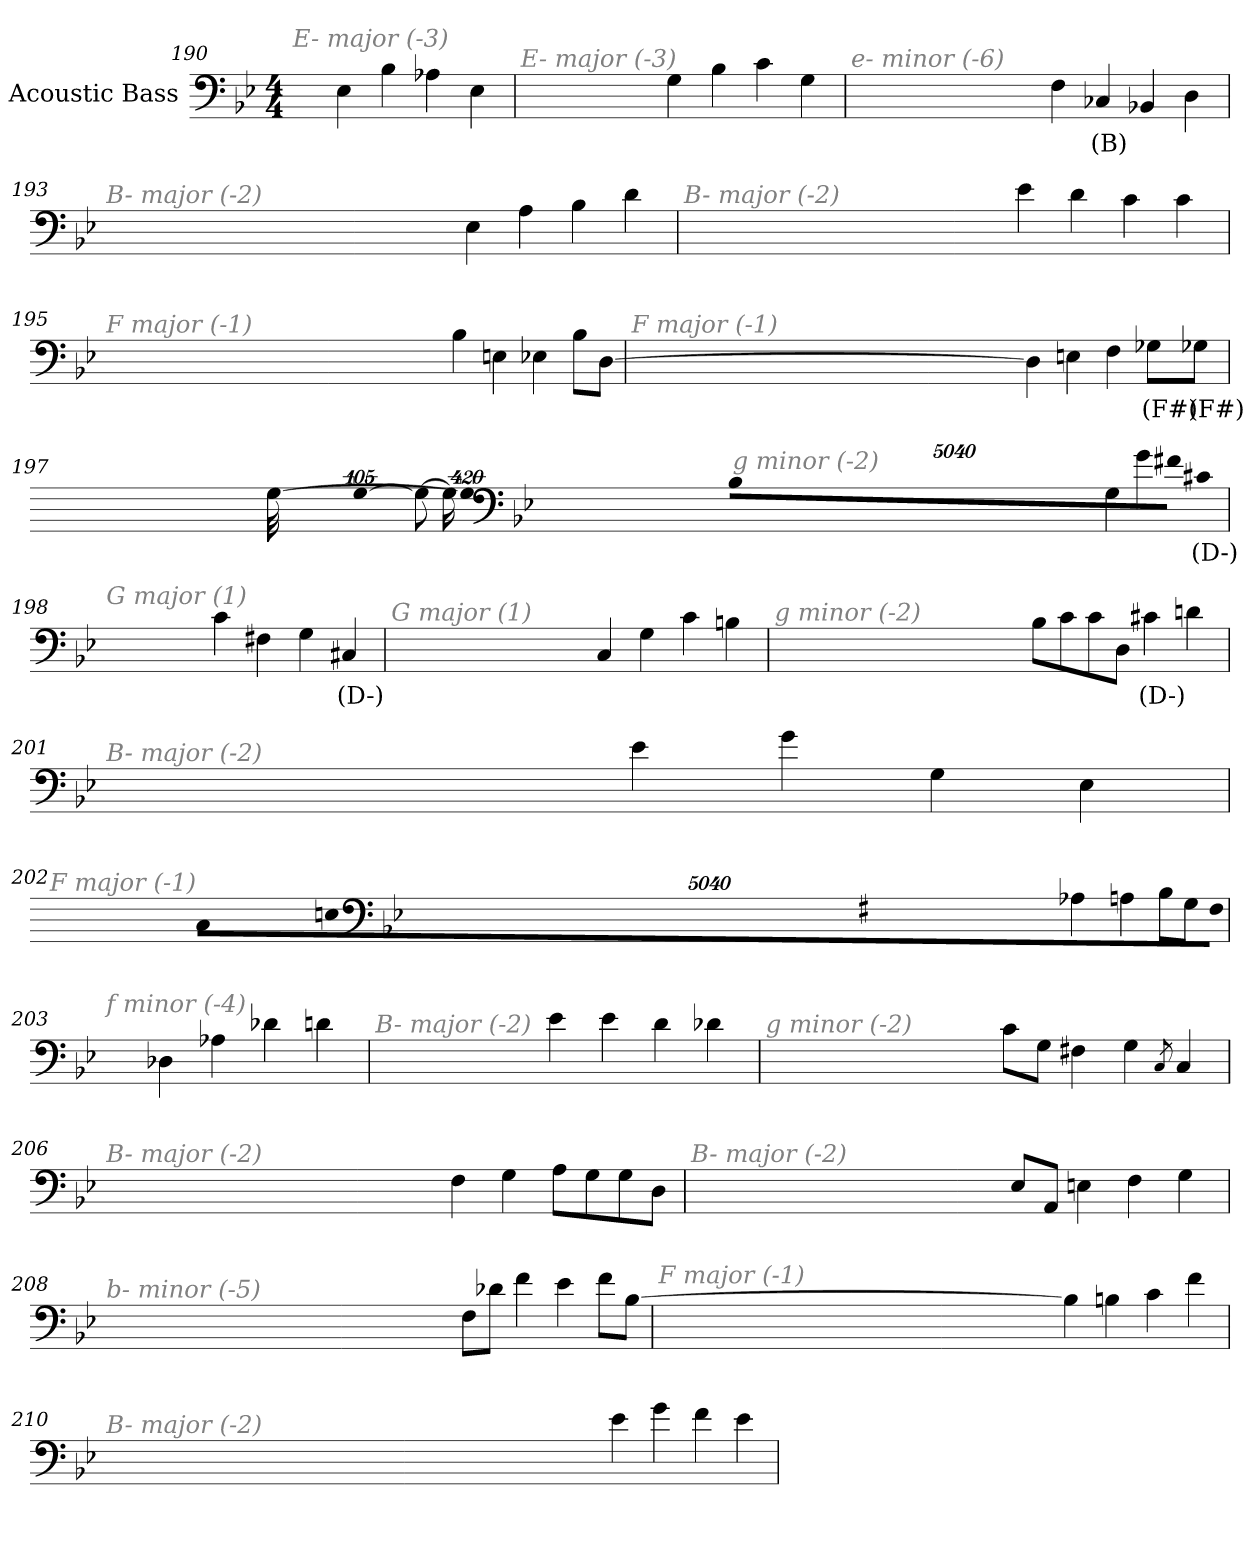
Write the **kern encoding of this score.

**kern	**text
*part1	*part1
*staff1	*staff1
*I"Acoustic Bass	*
*clefF4	*
*ITrd7c12	*
*k[b-e-]	*
*B-:	*
*M4/4	*
=190	=190
!LO:TX:i:color=#808080:t=E- major (-3)	!
4EE-	.
4BB-	.
4AA-X	.
4EE-	.
=191	=191
!LO:TX:i:color=#808080:t=E- major (-3)	!
4GG	.
4BB-	.
4C	.
4GG	.
=192	=192
!LO:TX:i:color=#808080:t=e- minor (-6)	!
4FF	.
4CC-Xi	(B)
4BBB-X	.
4DD	.
=193	=193
!LO:TX:i:color=#808080:t=B- major (-2)	!
4EE-	.
4AA	.
4BB-	.
4D	.
=194	=194
!LO:TX:i:color=#808080:t=B- major (-2)	!
4E-	.
4D	.
4C	.
4C	.
=195	=195
!LO:TX:i:color=#808080:t=F major (-1)	!
4BB-	.
4EEn	.
4EE-X	.
8BB-L	.
[8DDJ	.
=196	=196
!LO:TX:i:color=#808080:t=F major (-1)	!
4DD]	.
4EEn	.
4FF	.
8GG-XiL	(F#)
8GG-XiJ	(F#)
=197	=197
!LO:TX:i:color=#808080:t=g minor (-2)	!
4GG	.
4G	.
!LO:N:vis=8	!
40320%3347F#XL	.
!LO:N:vis=8	!
40320%3347C#Xi	(D-)
!LO:N:vis=8	!
40320%3347BB-J	.
!LO:N:vis=1024	!
[13440%13GG	.
8GG_	.
16GG_	.
32GG_	.
!LO:N:vis=1024%31	!
13440%407GG]	.
=198	=198
!LO:TX:i:color=#808080:t=G major (1)	!
4C	.
4FF#X	.
4GG	.
4CC#Xi	(D-)
=199	=199
!LO:TX:i:color=#808080:t=G major (1)	!
4CC	.
4GG	.
4C	.
4BBn	.
=200	=200
!LO:TX:i:color=#808080:t=g minor (-2)	!
8BB-L	.
8C	.
8C	.
8DDJ	.
4C#Xi	(D-)
4Dn	.
=201	=201
!LO:TX:i:color=#808080:t=B- major (-2)	!
4E-	.
4G	.
4GG	.
4EE-	.
=202	=202
!LO:TX:i:color=#808080:t=F major (-1)	!
4AA-X	.
4AAn	.
8BB-L	.
8GGJ	.
!LO:N:vis=8	!
40320%3347FF#XjL	.
!LO:N:vis=8	!
40320%3347EEn	.
!LO:N:vis=8	!
40320%3347CCJ	.
=203	=203
!LO:TX:i:color=#808080:t=f minor (-4)	!
4DD-X	.
4AA-X	.
4D-X	.
4Dn	.
=204	=204
!LO:TX:i:color=#808080:t=B- major (-2)	!
4E-	.
4E-	.
4D	.
4D-X	.
=205	=205
!LO:TX:i:color=#808080:t=g minor (-2)	!
8CL	.
8GGJ	.
4FF#X	.
4GG	.
8qCC	.
4CC	.
=206	=206
!LO:TX:i:color=#808080:t=B- major (-2)	!
4FF	.
4GG	.
8AAL	.
8GG	.
8GG	.
8DDJ	.
=207	=207
!LO:TX:i:color=#808080:t=B- major (-2)	!
8EE-L	.
8AAAJ	.
4EEn	.
4FF	.
4GG	.
=208	=208
!LO:TX:i:color=#808080:t=b- minor (-5)	!
8FFL	.
8D-XJ	.
4F	.
4E-	.
8FL	.
[8BB-J	.
=209	=209
!LO:TX:i:color=#808080:t=F major (-1)	!
4BB-]	.
4BBn	.
4C	.
4F	.
=210	=210
!LO:TX:i:color=#808080:t=B- major (-2)	!
4E-	.
4G	.
4F	.
4E-	.
=	=
*-	*-
